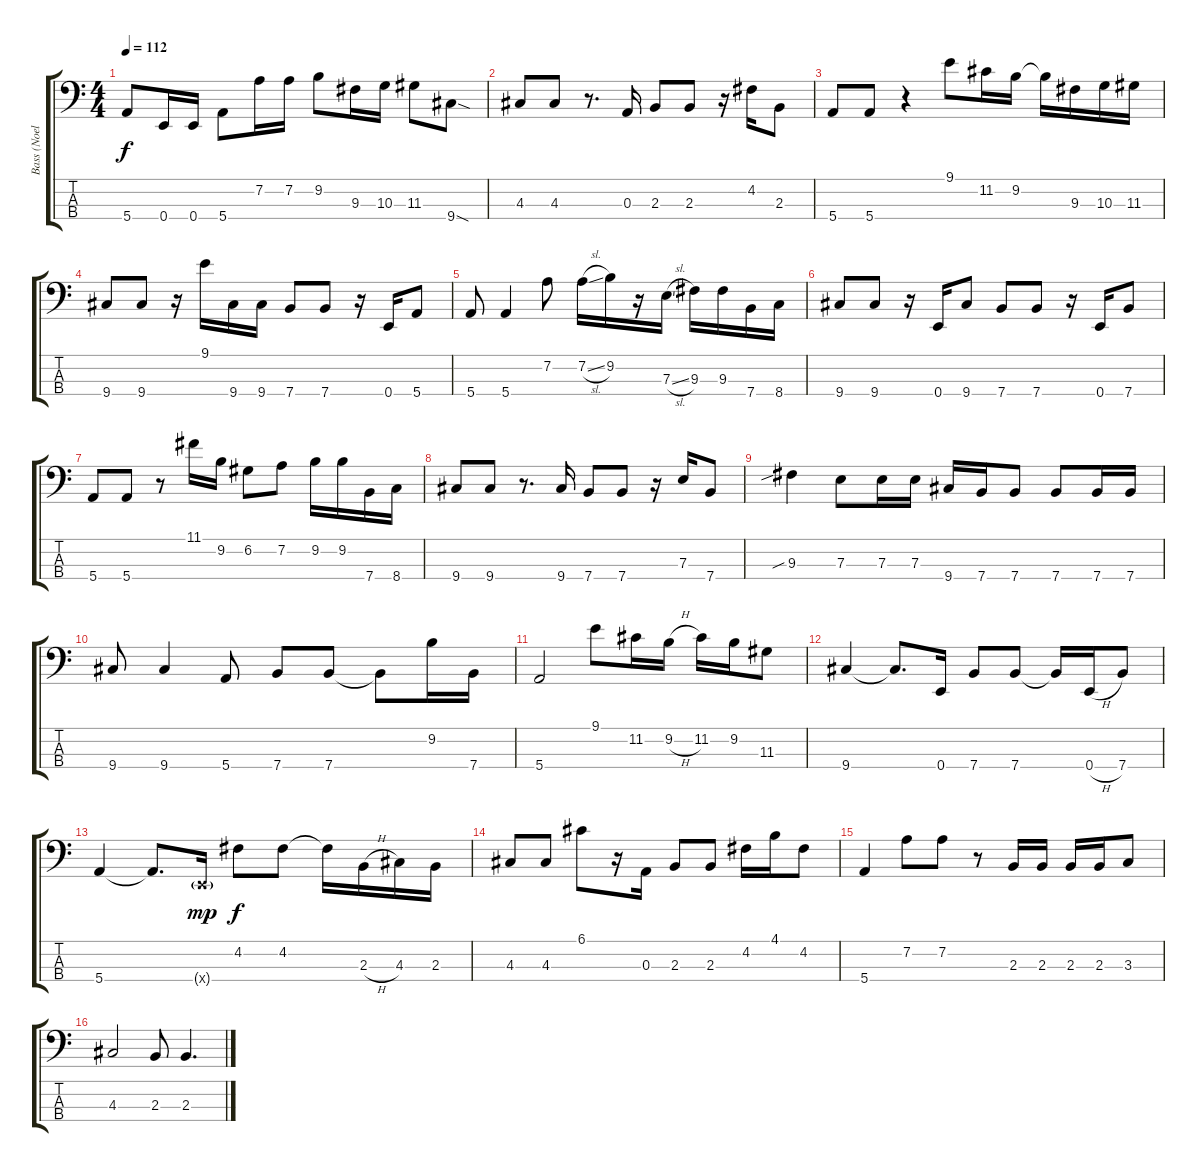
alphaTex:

\track ("Bass (Noel Redding)" "Bass (Noel") {instrument electricbasspick}
\staff {score tabs}
\tuning (G2 D2 A1 E1) {hide}
\ts (4 4)
\tempo 112
\clef f4
\ks c
5.4.8{dy f} 0.4.16 0.4.16 5.4.8 7.2.16 7.2.16 9.2.8 9.3.16 10.3.16 11.3.8 9.4{sod}.8 |
4.3.8 4.3.8 r.8{d} 0.3.16 2.3.8 2.3.8 r.16 4.2.16 2.3.8 |
5.4.8 5.4.8 r.4 9.1.8 11.2.16 9.2.16 9.2{t}.16 9.3.16 10.3.16 11.3.16 |
9.4.8 9.4.8 r.16 9.1.16 9.4.16 9.4.16 7.4.8 7.4.8 r.16 0.4.16 5.4.8 |
5.4.8 5.4.4 7.2.8 7.2{sl}.16 9.2.16 r.16 7.3{sl}.16 9.3.16 9.3.16 7.4.16 8.4.16 |
9.4.8 9.4.8 r.16 0.4.16 9.4.8 7.4.8 7.4.8 r.16 0.4.16 7.4.8 |
5.4.8 5.4.8 r.8 11.1.16 9.2.16 6.2.8 7.2.8 9.2.16 9.2.16 7.4.16 8.4.16 |
9.4.8 9.4.8 r.8{d} 9.4.16 7.4.8 7.4.8 r.16 7.3.16 7.4.8 |
9.3{sib}.4 7.3.8 7.3.16 7.3.16 9.4.16 7.4.16 7.4.8 7.4.8 7.4.16 7.4.16 |
9.4.8 9.4.4 5.4.8 7.4.8 7.4.8 7.4{t}.8 9.2.16 7.4.16 |
5.4.2 9.1.8 11.2.16 9.2{h}.16 11.2.16 9.2.16 11.3.8 |
9.4.4 9.4{t}.8{d} 0.4.16 7.4.8 7.4.8 7.4{t}.16 0.4{h}.16 7.4.8 |
5.4.4 5.4{t}.8{d} 0.4{g x}.16{dy mp} 4.2.8{dy f} 4.2.8 4.2{t}.16 2.3{h}.16 4.3.16 2.3.16 |
4.3.8 4.3.8 6.1.8 r.16 0.3.16 2.3.8 2.3.8 4.2.16 4.1.16 4.2.8 |
5.4.4 7.2.8 7.2.8 r.8 2.3.16 2.3.16 2.3.16 2.3.16 3.3.8 |
4.3.2 2.3.8 2.3.4{d}
